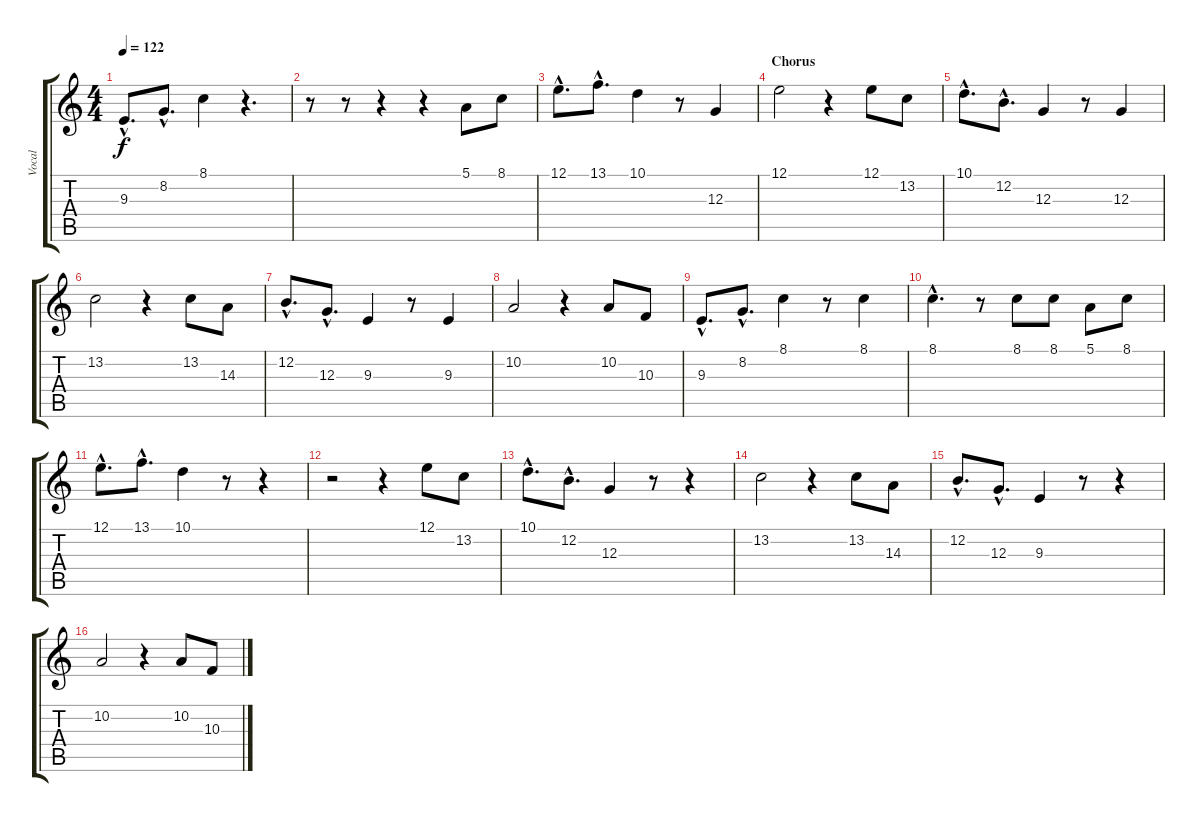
\track ("Vocal" "Vocal") {instrument lead1square}
\staff {score tabs}
\tuning (E4 B3 G3 D3 A2 E2) {hide}
\ts (4 4)
\tempo 122
\clef g2
\ks c
9.3{hac}.8{d dy f} 8.2{hac}.8{d} 8.1.4 r.4{d} |
r.8 r.8 r.4 r.4 5.1.8 8.1.8 |
12.1{hac}.8{d} 13.1{hac}.8{d} 10.1.4 r.8 12.3.4 |
\section ("" "Chorus")
12.1.2 r.4 12.1.8 13.2.8 |
10.1{hac}.8{d} 12.2{hac}.8{d} 12.3.4 r.8 12.3.4 |
13.2.2 r.4 13.2.8 14.3.8 |
12.2{hac}.8{d} 12.3{hac}.8{d} 9.3.4 r.8 9.3.4 |
10.2.2 r.4 10.2.8 10.3.8 |
9.3{hac}.8{d} 8.2{hac}.8{d} 8.1.4 r.8 8.1.4 |
8.1{hac}.4{d} r.8 8.1.8 8.1.8 5.1.8 8.1.8 |
12.1{hac}.8{d} 13.1{hac}.8{d} 10.1.4 r.8 r.4 |
r.2 r.4 12.1.8 13.2.8 |
10.1{hac}.8{d} 12.2{hac}.8{d} 12.3.4 r.8 r.4 |
13.2.2 r.4 13.2.8 14.3.8 |
12.2{hac}.8{d} 12.3{hac}.8{d} 9.3.4 r.8 r.4 |
10.2.2 r.4 10.2.8 10.3.8
